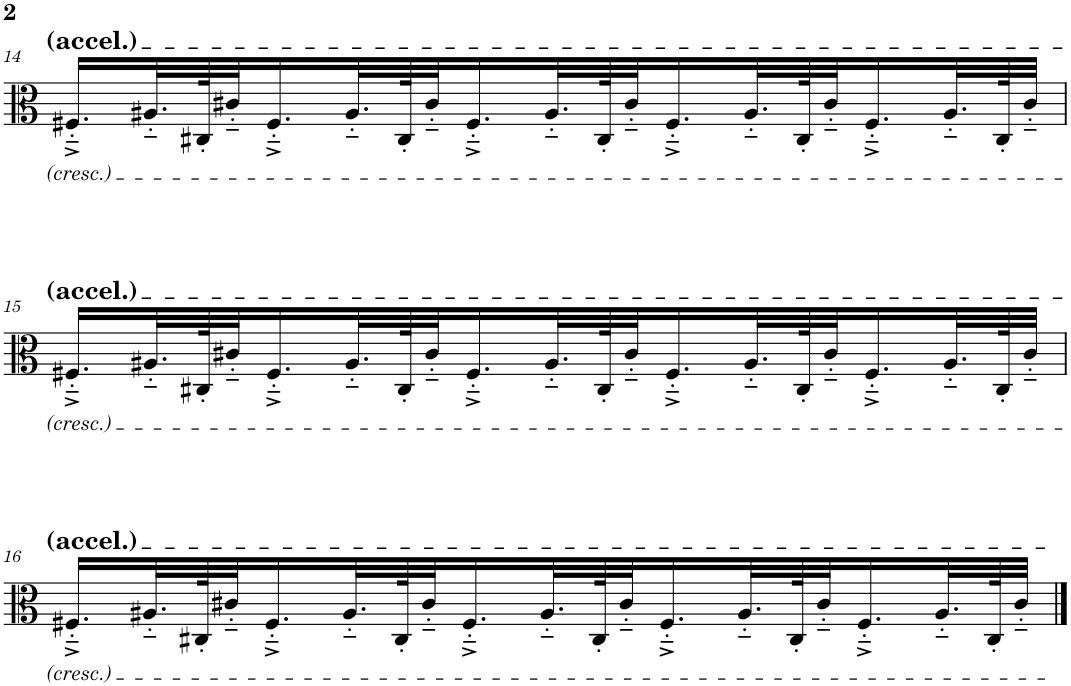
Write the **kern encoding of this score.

**kern
*part1
*staff1
*I"Viola
*I'Vla.
!!LO:PB:g=z
*clefC3
*k[]
*M30/32
=14
16.F#X'~^/LL
32.A#X'~/L
64C#X'/K
32c#X'~/J
16.F#'~^/
32.A#'~/L
64C#'/K
32c#'~/J
16.F#'~^/
32.A#'~/L
64C#'/K
32c#'~/J
16.F#'~^/
32.A#'~/L
64C#'/K
32c#'~/J
16.F#'~^/
32.A#'~/L
64C#'/K
32c#'~/JJJ
!!LO:LB:g=z
=15
16.F#X'~^/LL
32.A#X'~/L
64C#X'/K
32c#X'~/J
16.F#'~^/
32.A#'~/L
64C#'/K
32c#'~/J
16.F#'~^/
32.A#'~/L
64C#'/K
32c#'~/J
16.F#'~^/
32.A#'~/L
64C#'/K
32c#'~/J
16.F#'~^/
32.A#'~/L
64C#'/K
32c#'~/JJJ
!!LO:LB:g=z
=16
16.F#X'~^/LL
32.A#X'~/L
64C#X'/K
32c#X'~/J
16.F#'~^/
32.A#'~/L
64C#'/K
32c#'~/J
16.F#'~^/
32.A#'~/L
64C#'/K
32c#'~/J
16.F#'~^/
32.A#'~/L
64C#'/K
32c#'~/J
16.F#'~^/
32.A#'~/L
64C#'/K
32c#'~/JJJ
==
*-
